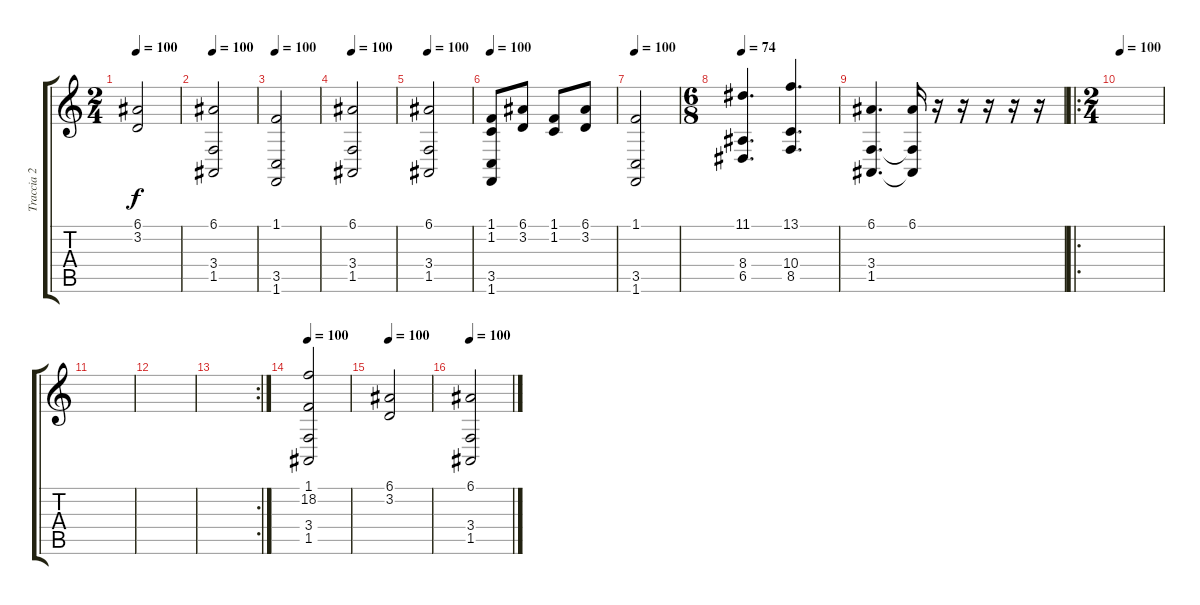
\track ("Traccia 2" "Traccia 2") {instrument tremolostrings}
\staff {score tabs}
\tuning (E4 B3 G3 D3 A2 E2) {hide}
\ts (2 4)
\tempo 100
\clef g2
\ks c
(6.1 3.2).2{dy f} |
\tempo 100
(6.1 3.4 1.5).2 |
\tempo 100
(1.1 3.5 1.6).2 |
\tempo 100
(6.1 3.4 1.5).2 |
\tempo 100
(6.1 3.4 1.5).2 |
\tempo 100
(1.1 1.2 3.5 1.6).8 (6.1 3.2).8 (1.1 1.2).8 (6.1 3.2).8 |
\tempo 100
(1.1 3.5 1.6).2 |
\ts (6 8)
\tempo 74
(11.1 8.4 6.5).4{d} (13.1 10.4 8.5).4{d} |
(6.1 3.4 1.5).4{d} (6.1 3.4{t} 1.5{t}).16 r.16 r.16 r.16 r.16 r.16 |
\ro
\ts (2 4)
\tempo 100
|
|
|
\rc 2
|
\tempo 100
(1.1 18.2 3.4 1.5).2 |
\tempo 100
(6.1 3.2).2 |
\tempo 100
(6.1 3.4 1.5).2
